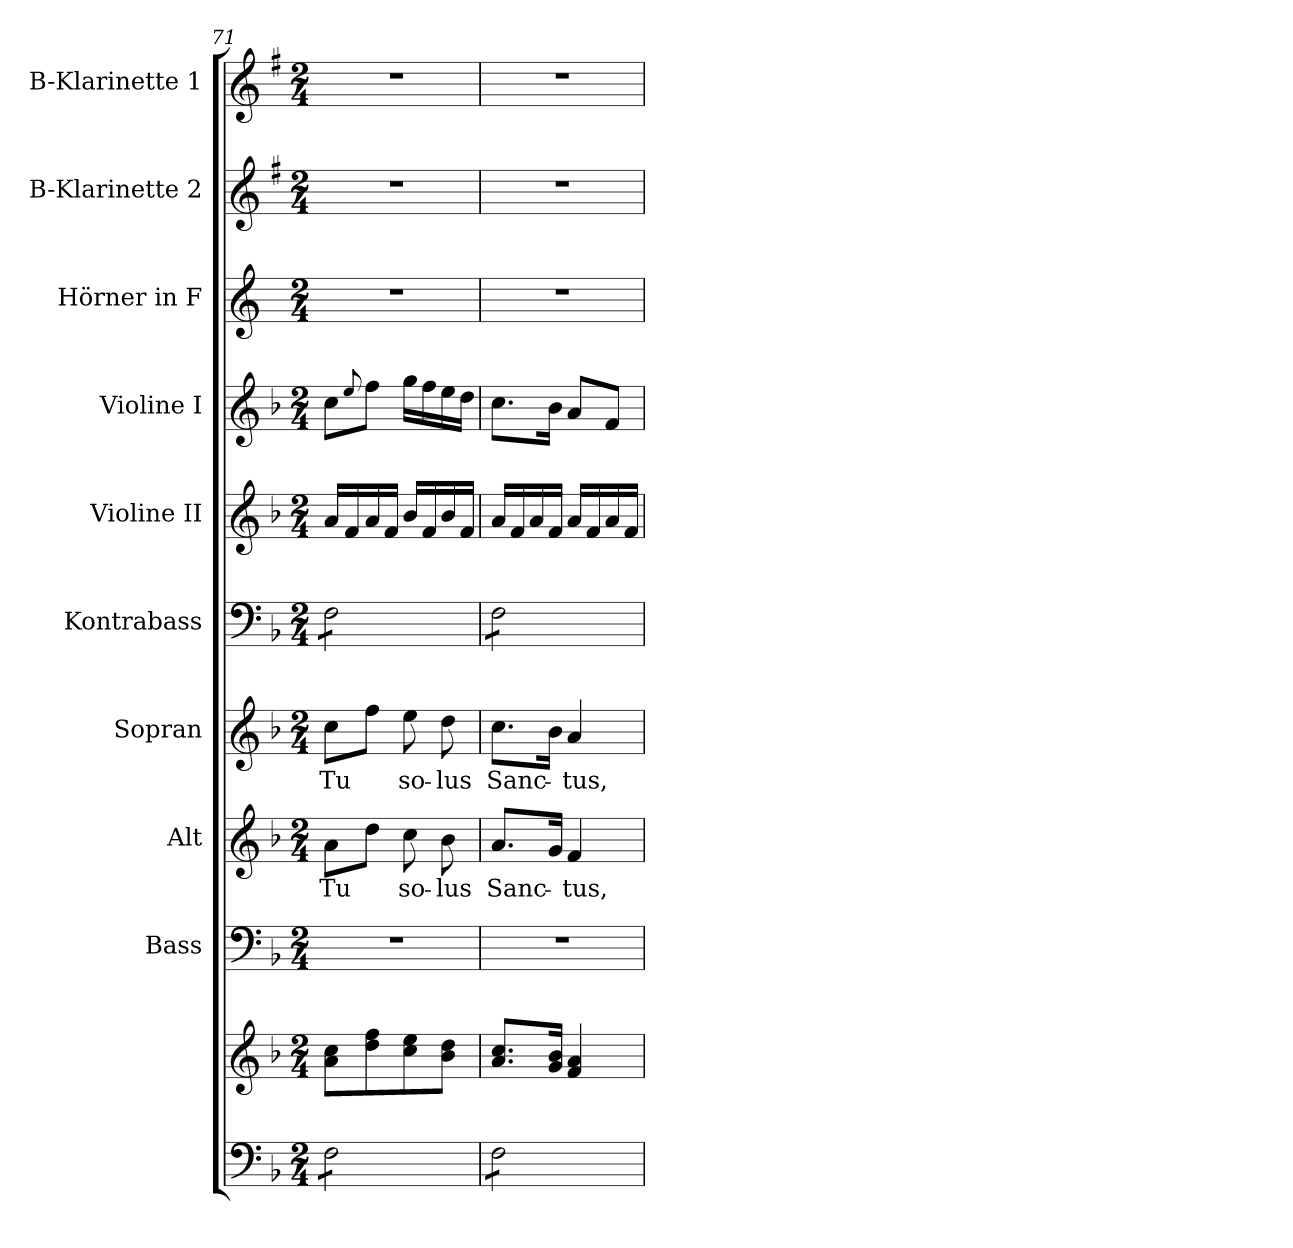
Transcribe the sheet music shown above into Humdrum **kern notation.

**kern	**kern	**kern	**kern	**text	**kern	**text	**kern	**kern	**kern	**kern	**kern	**kern
*part10	*part10	*part9	*part8	*part8	*part7	*part7	*part6	*part5	*part4	*part3	*part2	*part1
*staff11	*staff10	*staff9	*staff8	*staff8	*staff7	*staff7	*staff6	*staff5	*staff4	*staff3	*staff2	*staff1
*	*	*I"Bass	*I"Alt	*	*I"Sopran	*	*I"Kontrabass	*I"Violine II	*I"Violine I	*I"Hörner in F	*I"B-Klarinette 2	*I"B-Klarinette 1
*	*	*I'B.	*I'A.	*	*I'S.	*	*I'Kb.	*I'Vl. II	*I'Vl. I	*	*I'B Kl. 2	*I'B Kl. 1
*clefF4	*clefG2	*clefF4	*clefG2	*	*clefG2	*	*clefF4	*clefG2	*clefG2	*clefG2	*clefG2	*clefG2
*	*	*	*	*	*	*	*ITrd7c12	*	*	*ITrd4c7	*ITrd1c2	*ITrd1c2
*k[b-]	*k[b-]	*k[b-]	*k[b-]	*	*k[b-]	*	*k[b-]	*k[b-]	*k[b-]	*k[b-]	*k[b-]	*k[b-]
*F:	*F:	*F:	*F:	*	*F:	*	*F:	*F:	*F:	*F:	*F:	*F:
*M2/4	*M2/4	*M2/4	*M2/4	*	*M2/4	*	*M2/4	*M2/4	*M2/4	*M2/4	*M2/4	*M2/4
=71	=71	=71	=71	=71	=71	=71	=71	=71	=71	=71	=71	=71
!	!	!	!	!LO:LY:b	!	!LO:LY:b	!	!	!	!	!	!
*tremolo	*	*	*	*	*	*	*	*	*	*	*	*
*	*	*	*	*	*	*	*tremolo	*	*	*	*	*
8F\L	8a\ 8cc\L	2r	8a\L	Tu	8cc\L	Tu	8FF\L	16a/LL	8cc\L	2r	2r	2r
.	.	.	.	.	.	.	.	16f/	.	.	.	.
.	.	.	.	.	.	.	.	.	8qqee/	.	.	.
8F\	8dd\ 8ff\	.	8dd\J	.	8ff\J	.	8FF\	16a/	8ff\J	.	.	.
.	.	.	.	.	.	.	.	16f/JJ	.	.	.	.
!	!	!	!	!LO:LY:b	!	!LO:LY:b	!	!	!	!	!	!
8F\	8cc\ 8ee\	.	8cc\	so-	8ee\	so-	8FF\	16b-/LL	16gg\LL	.	.	.
.	.	.	.	.	.	.	.	16f/	16ff\	.	.	.
!	!	!	!	!LO:LY:b	!	!LO:LY:b	!	!	!	!	!	!
8F\J	8b-\ 8dd\J	.	8b-\	-lus	8dd\	-lus	8FF\J	16b-/	16ee\	.	.	.
.	.	.	.	.	.	.	.	16f/JJ	16dd\JJ	.	.	.
=72	=72	=72	=72	=72	=72	=72	=72	=72	=72	=72	=72	=72
!	!	!	!	!LO:LY:b	!	!LO:LY:b	!	!	!	!	!	!
8F\L	8.a/ 8.cc/L	2r	8.a/L	Sanc-	8.cc\L	Sanc-	8FF\L	16a/LL	8.cc\L	2r	2r	2r
.	.	.	.	.	.	.	.	16f/	.	.	.	.
8F\	.	.	.	.	.	.	8FF\	16a/	.	.	.	.
.	16g/ 16b-/Jk	.	16g/Jk	.	16b-\Jk	.	.	16f/JJ	16b-\Jk	.	.	.
!	!	!	!	!LO:LY:b	!	!LO:LY:b	!	!	!	!	!	!
8F\	4f/ 4a/	.	4f/	-tus,	4a/	-tus,	8FF\	16a/LL	8a/L	.	.	.
.	.	.	.	.	.	.	.	16f/	.	.	.	.
8F\J	.	.	.	.	.	.	8FF\J	16a/	8f/J	.	.	.
*	*	*	*	*	*	*	*Xtremolo	*	*	*	*	*
*Xtremolo	*	*	*	*	*	*	*	*	*	*	*	*
.	.	.	.	.	.	.	.	16f/JJ	.	.	.	.
=	=	=	=	=	=	=	=	=	=	=	=	=
*-	*-	*-	*-	*-	*-	*-	*-	*-	*-	*-	*-	*-
